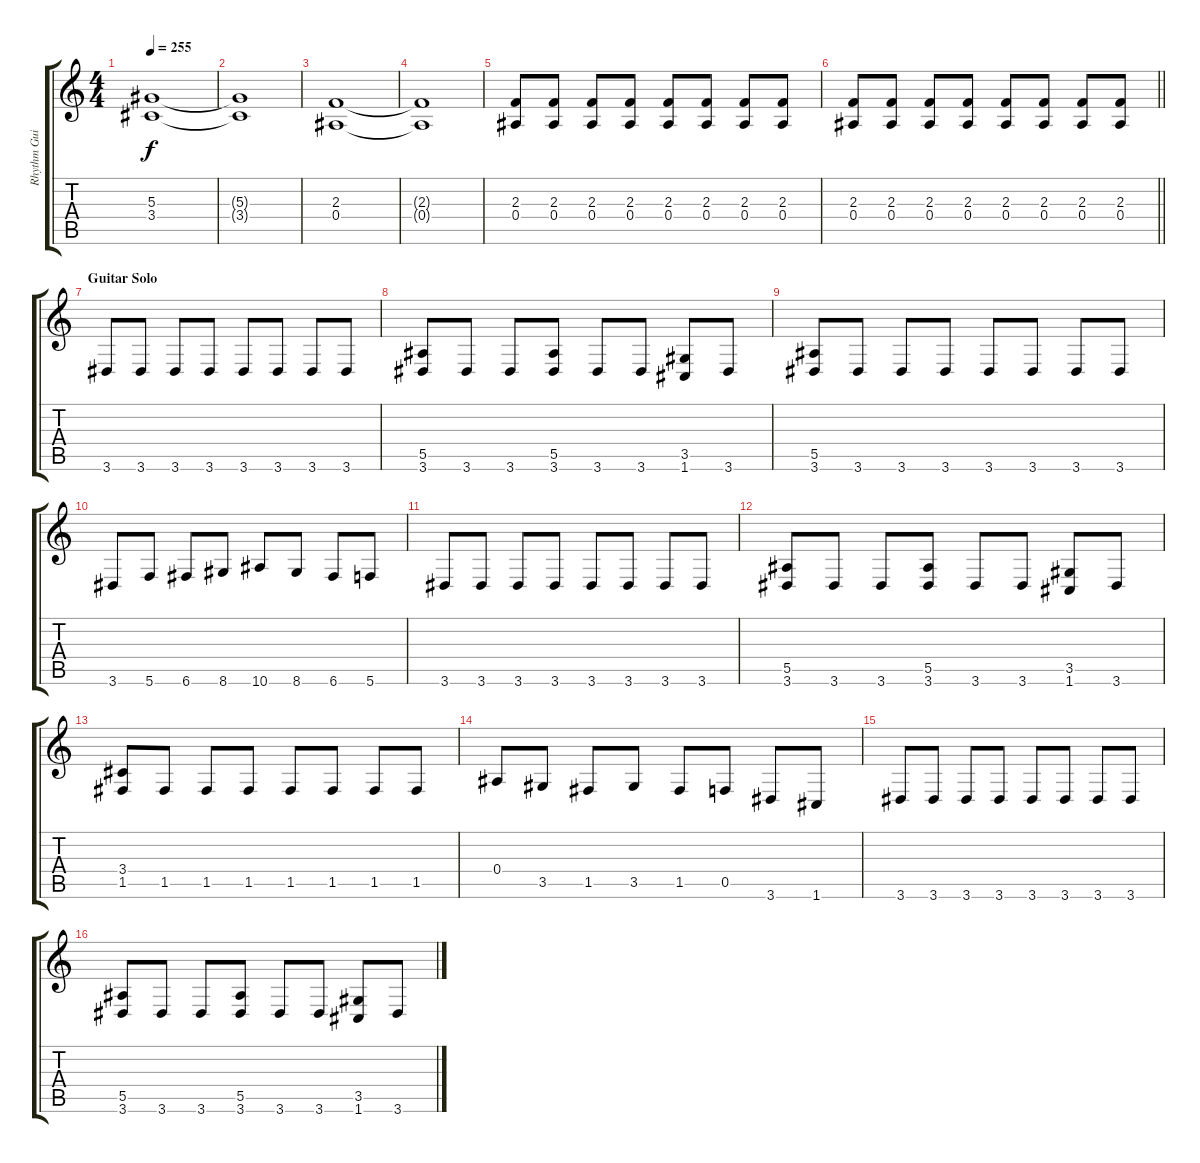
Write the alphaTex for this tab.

\track ("Rhythm Guitar" "Rhythm Gui") {instrument distortionguitar}
\staff {score tabs}
\tuning (C4 G3 Eb3 Bb2 F2 C2) {hide}
\ts (4 4)
\tempo 255
\clef g2
\ks c
(5.3 3.4).1{dy f} |
(5.3{t} 3.4{t}).1 |
(2.3 0.4).1 |
(2.3{t} 0.4{t}).1 |
(2.3 0.4).8 (2.3 0.4).8 (2.3 0.4).8 (2.3 0.4).8 (2.3 0.4).8 (2.3 0.4).8 (2.3 0.4).8 (2.3 0.4).8 |
\barLineRight lightlight
(2.3 0.4).8 (2.3 0.4).8 (2.3 0.4).8 (2.3 0.4).8 (2.3 0.4).8 (2.3 0.4).8 (2.3 0.4).8 (2.3 0.4).8 |
\section ("" "Guitar Solo")
3.6.8 3.6.8 3.6.8 3.6.8 3.6.8 3.6.8 3.6.8 3.6.8 |
(5.5 3.6).8 3.6.8 3.6.8 (5.5 3.6).8 3.6.8 3.6.8 (3.5 1.6).8 3.6.8 |
(5.5 3.6).8 3.6.8 3.6.8 3.6.8 3.6.8 3.6.8 3.6.8 3.6.8 |
3.6.8 5.6.8 6.6.8 8.6.8 10.6.8 8.6.8 6.6.8 5.6.8 |
3.6.8 3.6.8 3.6.8 3.6.8 3.6.8 3.6.8 3.6.8 3.6.8 |
(5.5 3.6).8 3.6.8 3.6.8 (5.5 3.6).8 3.6.8 3.6.8 (3.5 1.6).8 3.6.8 |
(3.4 1.5).8 1.5.8 1.5.8 1.5.8 1.5.8 1.5.8 1.5.8 1.5.8 |
0.4.8 3.5.8 1.5.8 3.5.8 1.5.8 0.5.8 3.6.8 1.6.8 |
3.6.8 3.6.8 3.6.8 3.6.8 3.6.8 3.6.8 3.6.8 3.6.8 |
(5.5 3.6).8 3.6.8 3.6.8 (5.5 3.6).8 3.6.8 3.6.8 (3.5 1.6).8 3.6.8
